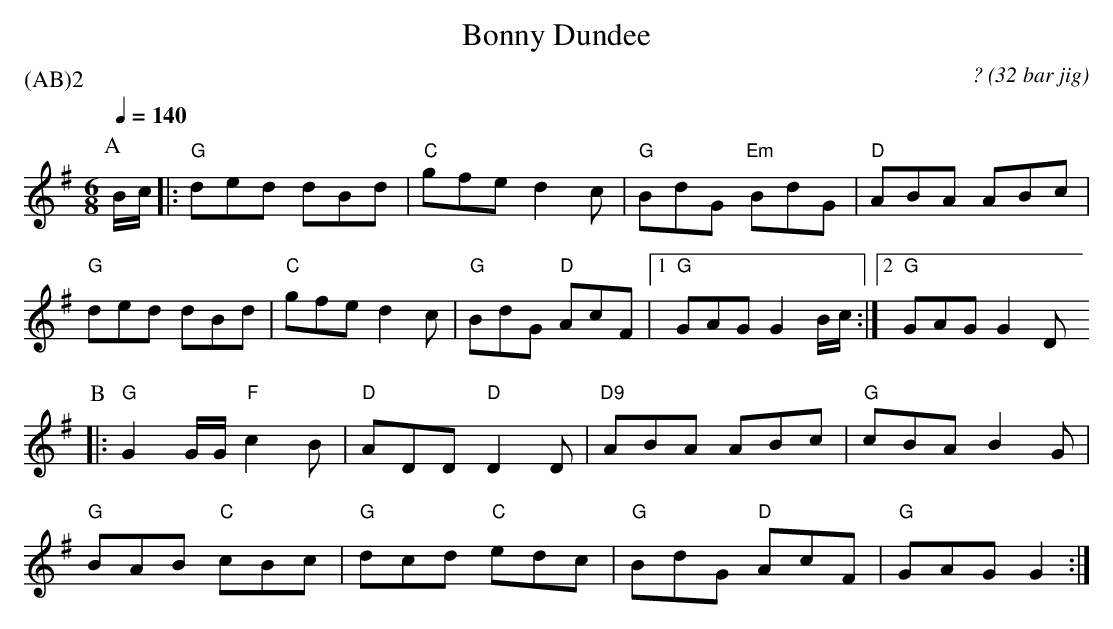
X:1
T:Bonny Dundee
C:? (32 bar jig)
P:(AB)2
M:6/8
L:1/8
Q:1/4=140
K:G
V:1
P:A
B/2c/2|:"G"ded dBd|"C"gfe d2c|"G"BdG "Em"BdG|"D"ABA ABc|
"G"ded dBd|"C"gfe d2c|"G"BdG "D"AcF|1"G"GAG G2B/2c/2:|2"G"GAG G2D
P:B
|:"G"G2G/2G/2 "F"c2B|"D"ADD "D"D2D|"D9"ABA ABc|"G"cBA B2G|
"G"BAB "C"cBc|"G"dcd "C"edc|"G"BdG "D"AcF|"G"GAG G2:|
